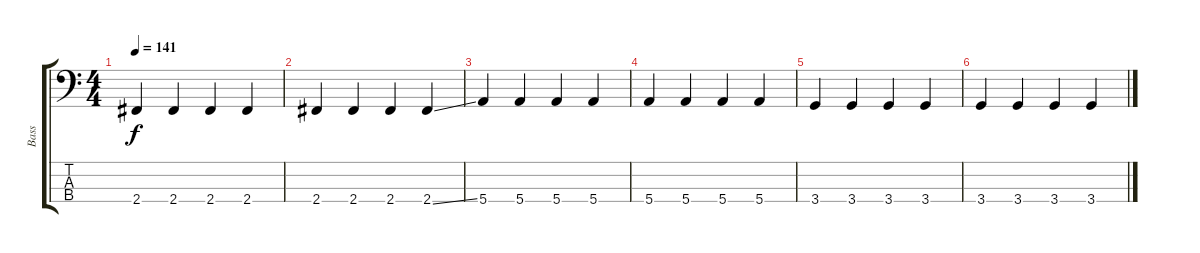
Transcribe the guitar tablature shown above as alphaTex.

\track ("Bass" "Bass") {instrument electricbassfinger}
\staff {score tabs}
\tuning (G2 D2 A1 E1) {hide}
\ts (4 4)
\tempo 141
\clef f4
\ks c
2.4.4{dy f} 2.4.4 2.4.4 2.4.4 |
2.4.4 2.4.4 2.4.4 2.4{ss}.4 |
5.4.4{volume 1} 5.4.4 5.4.4 5.4.4 |
5.4.4 5.4.4 5.4.4 5.4.4 |
3.4.4 3.4.4 3.4.4 3.4.4 |
3.4.4 3.4.4 3.4.4 3.4.4
